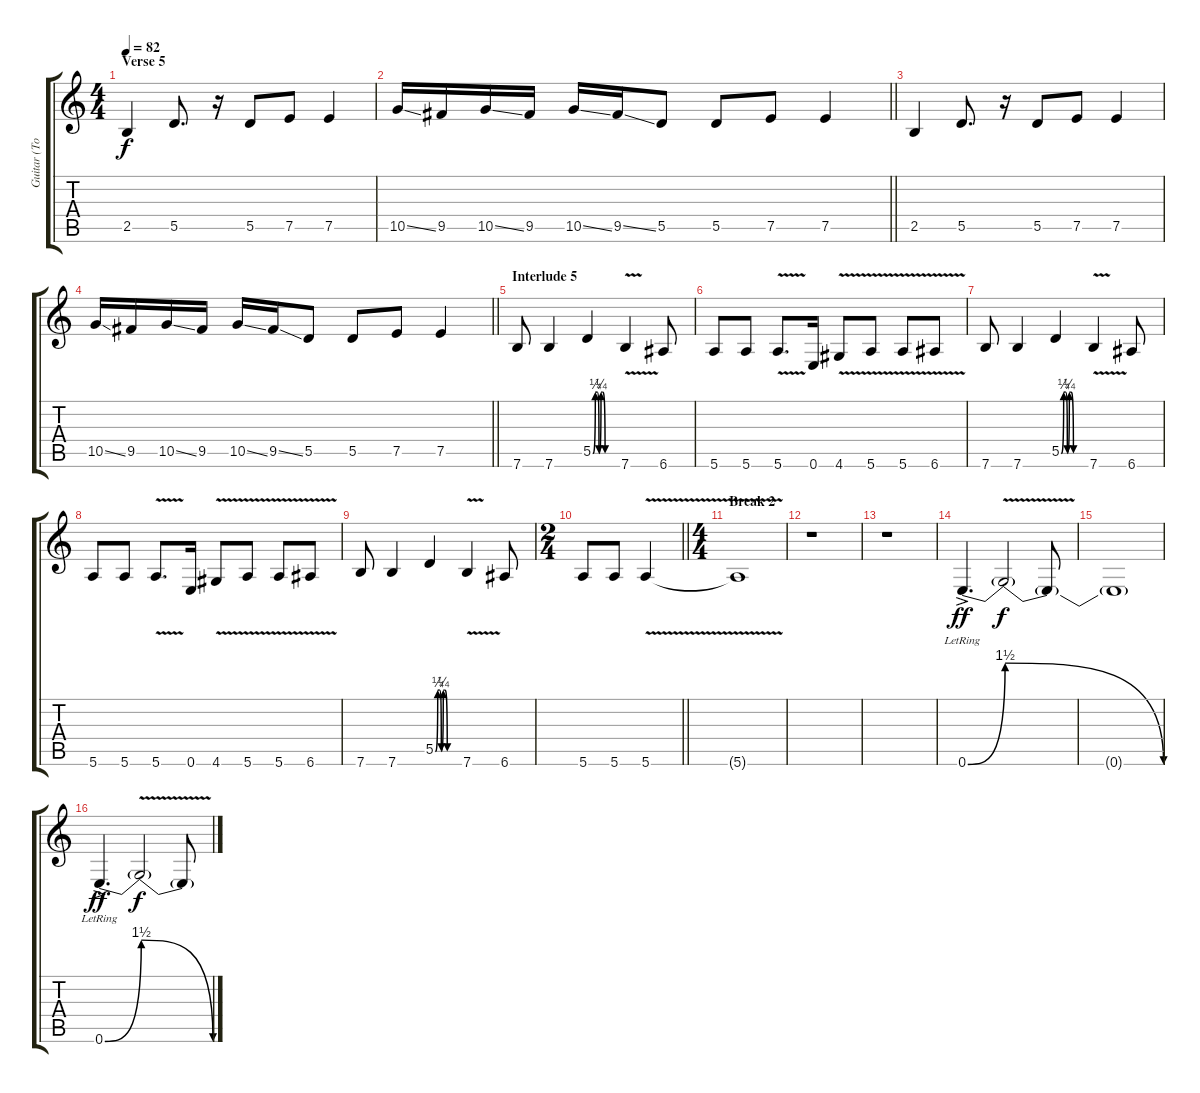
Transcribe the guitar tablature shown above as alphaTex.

\track ("Guitar (Tony Iommi)" "Guitar (To") {instrument distortionguitar}
\staff {score tabs}
\tuning (E4 B3 G3 D3 A2 E2) {hide}
\ts (4 4)
\section ("" "Verse 5")
\tempo 82
\clef g2
\ks c
2.5.4{dy f} 5.5.8{d} r.16 5.5.8 7.5.8 7.5.4 |
\barLineRight lightlight
10.5{ss}.16 9.5.16 10.5{ss}.16 9.5.16 10.5{ss}.16 9.5{ss}.16 5.5.8 5.5.8 7.5.8 7.5.4 |
2.5.4 5.5.8{d} r.16 5.5.8 7.5.8 7.5.4 |
\barLineRight lightlight
10.5{ss}.16 9.5.16 10.5{ss}.16 9.5.16 10.5{ss}.16 9.5{ss}.16 5.5.8 5.5.8 7.5.8 7.5.4 |
\section ("" "Interlude 5")
7.6.8 7.6.4 5.5{be (custom 0 0 6 1 11 1 15 0 20 1 24 1 30 0 60 0)}.4 7.6{v}.4 6.6.8 |
5.6.8 5.6.8 5.6{v}.8{d} 0.6.16 4.6{v}.8 5.6{v}.8 5.6{v}.8 6.6{v}.8 |
7.6.8 7.6.4 5.5{be (custom 0 0 6 1 11 1 15 0 20 1 24 1 30 0 60 0)}.4 7.6{v}.4 6.6.8 |
5.6.8 5.6.8 5.6{v}.8{d} 0.6.16 4.6{v}.8 5.6{v}.8 5.6{v}.8 6.6{v}.8 |
7.6.8 7.6.4 5.5{be (custom 0 0 6 1 11 1 15 0 20 1 24 1 30 0 60 0)}.4 7.6{v}.4 6.6.8 |
\ts (2 4)
\barLineRight lightlight
5.6.8 5.6.8 5.6{v}.4 |
\ts (4 4)
\section ("" "Break 2")
5.6{t}.1 |
r.1 |
r.1 |
0.6{be (bend 0 0 60 6) ac lr}.4{d dy ff} 0.6{be (release 0 6 60 0) v t}.2{dy f} 0.6{t}.8 |
0.6{t}.1 |
0.6{be (bend 0 0 60 6) ac lr}.4{d dy ff} 0.6{be (release 0 6 60 0) v t}.2{dy f} 0.6{t}.8
